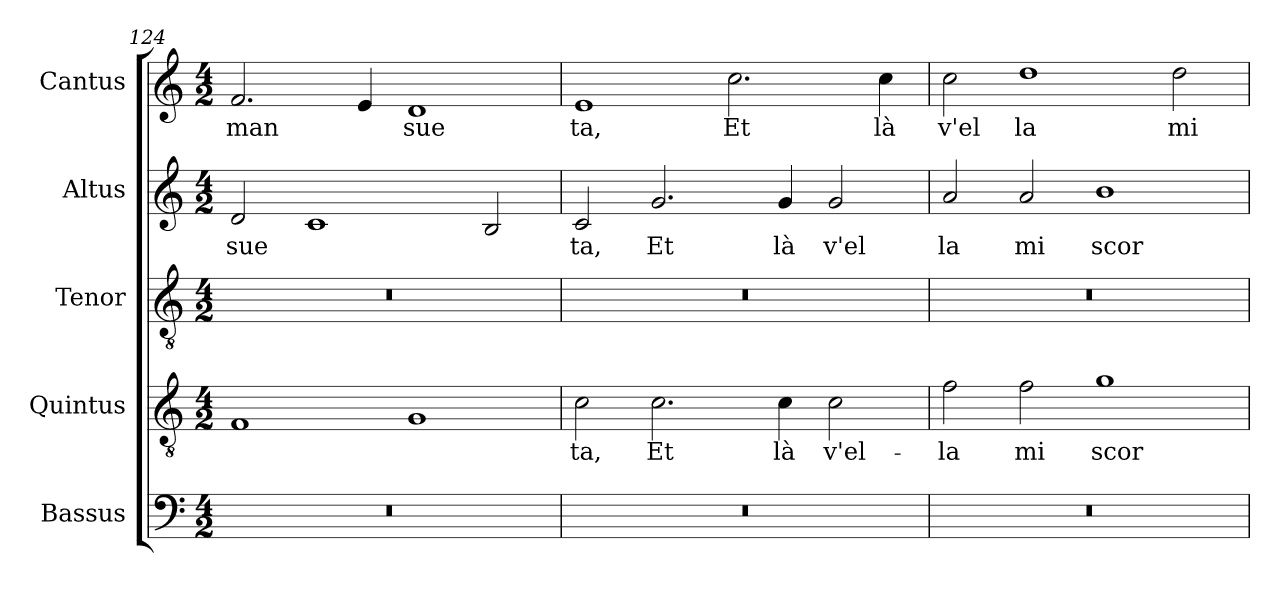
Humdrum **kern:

**kern	**kern	**text	**kern	**kern	**text	**kern	**text
*part5	*part4	*part4	*part3	*part2	*part2	*part1	*part1
*staff5	*staff4	*staff4	*staff3	*staff2	*staff2	*staff1	*staff1
*I"Bassus	*I"Quintus	*	*I"Tenor	*I"Altus	*	*I"Cantus	*
*I'Bassus	*I'Quintus	*	*I'Tenor	*I'Altus	*	*I'Cantus	*
*clefF4	*clefGv2	*	*clefGv2	*clefG2	*	*clefG2	*
*M4/2	*M4/2	*	*M4/2	*M4/2	*	*M4/2	*
=124	=124	=124	=124	=124	=124	=124	=124
!	!	!	!	!	!LO:LY:b	!	!LO:LY:b
0r	1F	.	0r	2d/	sue	2.f/	man
.	.	.	.	1c	.	.	.
.	.	.	.	.	.	4e/	.
!	!	!	!	!	!	!	!LO:LY:b:cj
.	1G	.	.	.	.	1d	sue
.	.	.	.	2B/	.	.	.
=125	=125	=125	=125	=125	=125	=125	=125
!	!	!LO:LY:b:cj	!	!	!LO:LY:b:cj	!	!LO:LY:b:cj
0r	2c\	-ta,	0r	2c/	ta,	1e	ta,
!	!	!LO:LY:b:cj	!	!	!LO:LY:b:cj	!	!
.	2.c\	Et	.	2.g/	Et	.	.
!	!	!	!	!	!	!	!LO:LY:b:cj
.	.	.	.	.	.	2.cc\	Et
!	!	!LO:LY:b:cj	!	!	!LO:LY:b:cj	!	!
.	4c\	là	.	4g/	là	.	.
!	!	!LO:LY:b:cj	!	!	!LO:LY:b:cj	!	!
.	2c\	v'el-	.	2g/	v'el	.	.
!	!	!	!	!	!	!	!LO:LY:b:cj
.	.	.	.	.	.	4cc\	là
=126	=126	=126	=126	=126	=126	=126	=126
!	!	!LO:LY:b:cj	!	!	!LO:LY:b:cj	!	!LO:LY:b:cj
0r	2f\	-la	0r	2a/	la	2cc\	v'el
!	!	!LO:LY:b:cj	!	!	!LO:LY:b:cj	!	!LO:LY:b:cj
.	2f\	mi	.	2a/	mi	1dd	la
!	!	!LO:LY:b:cj	!	!	!LO:LY:b:cj	!	!
.	1g	scor-	.	1b	scor	.	.
!	!	!	!	!	!	!	!LO:LY:b:cj
.	.	.	.	.	.	2dd\	mi
=	=	=	=	=	=	=	=
*-	*-	*-	*-	*-	*-	*-	*-
